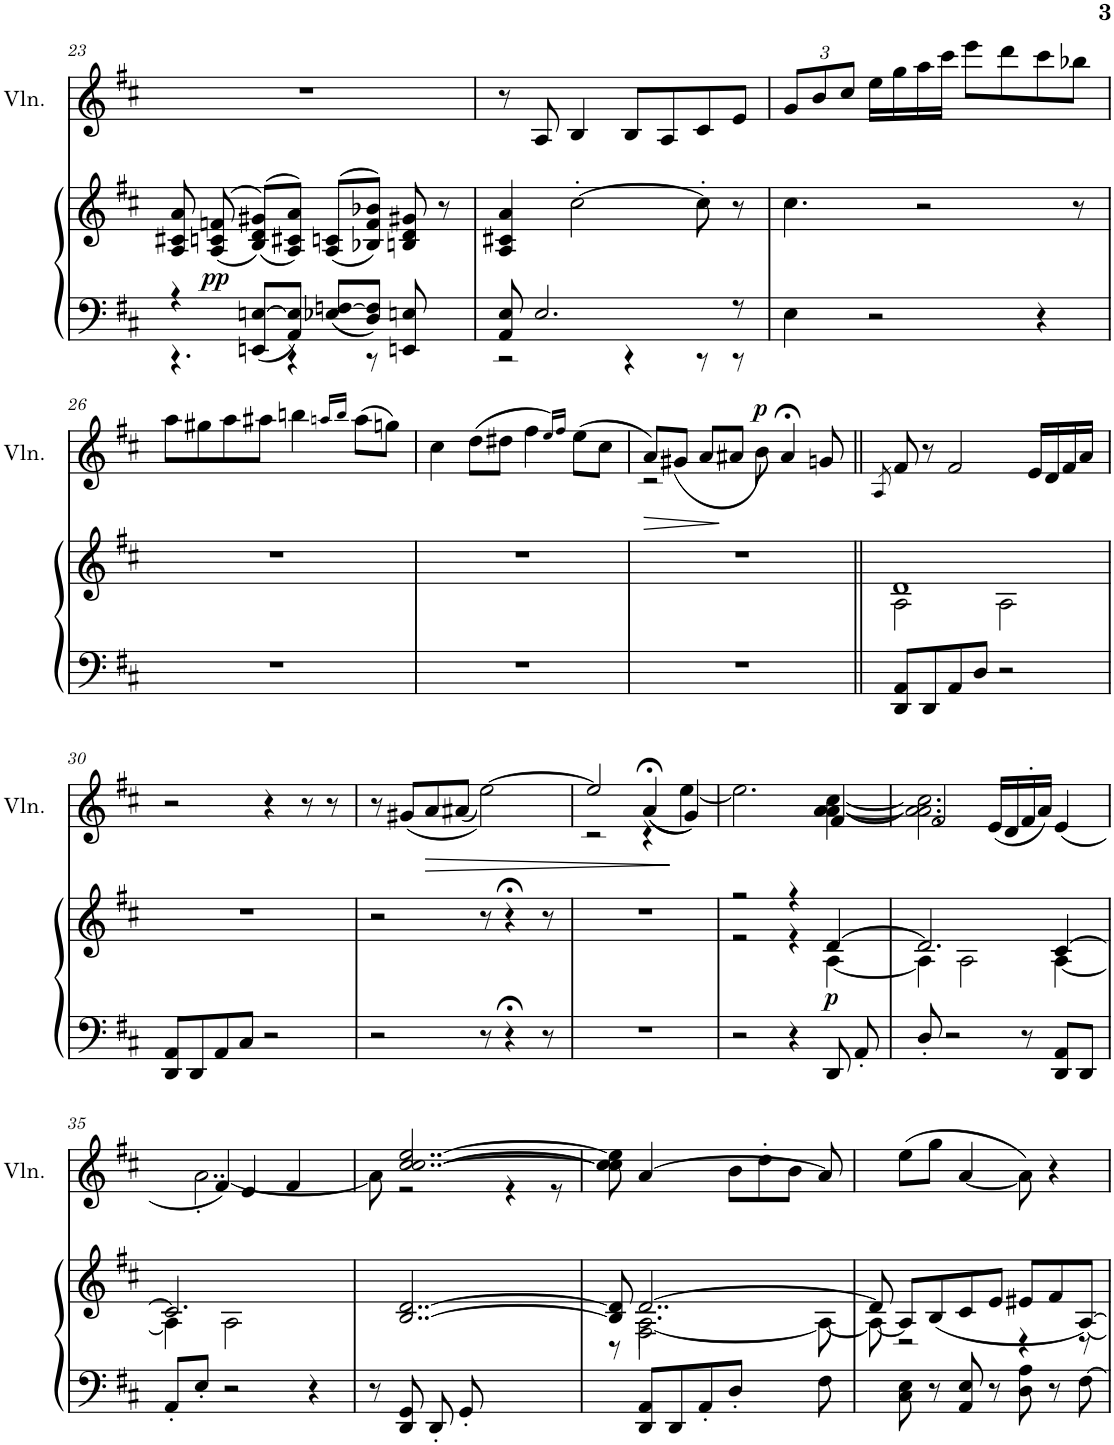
**kern	**kern	**dynam	**kern	**dynam
*part2	*part2	*part2	*part1	*part1
*staff3	*staff2	*staff2/3	*staff1	*staff1
*I"Piano	*	*	*I"Violin	*
*I'Pno	*	*	*I'Vln.	*
!!LO:PB:g=z
*clefF4	*clefG2	*	*clefG2	*
*k[f#c#]	*k[f#c#]	*	*k[f#c#]	*
*M4/4	*M4/4	*	*M4/4	*
*met(c)	*met(c)	*	*met(c)	*
=23	=23	=23	=23	=23
*^	*	*	*	*
4r	4.r	8A/ 8c#X/ 8a/	.	1r	.
!	!	!	!LO:DY:b	!	!
.	.	(>(<8A/ 8cn/ 8fn/	pp	.	.
8EEn/ [8En/L	.	(>(<8B/ 8d/ 8g#X/L))	.	.	.
8AA/ 8E/]J	4r	8A/ 8c#X/ 8a/J))	.	.	.
8E-X/ [8Fn/L	.	(>(<8A/ 8cn/L	.	.	.
8D/ 8F/]J	8r	8B-X/ 8f/ 8b-X/J))	.	.	.
8EEn/ 8En/	4ryy	8Bn/ 8d/ 8g#X/	.	.	.
8ryy	.	8r	.	.	.
=24	=24	=24	=24	=24	=24
8AA/ 8E/	2r	4A/ 4c#X/ 4a/	.	8r	.
2.E/	.	.	.	8A/	.
.	.	[2cc#'\	.	4B/	.
.	4r	.	.	8B/L	.
.	.	.	.	8A/	.
.	8r	8cc#'\]	.	8c#/	.
8r	8r	8r	.	8e/J	.
*v	*v	*	*	*	*
=25	=25	=25	=25	=25
*	*	*	*Xbrackettup	*
4E\	4.cc#\	.	12g/L	.
.	.	.	12b/	.
.	.	.	12cc#/J	.
2r	.	.	16ee\LL	.
.	.	.	16gg\	.
.	2r	.	16aa\	.
.	.	.	16ccc#\JJ	.
.	.	.	8eee\L	.
.	.	.	8ddd\	.
4r	.	.	8ccc#\	.
.	8r	.	8bb-X\J	.
!!LO:LB:g=z
=26	=26	=26	=26	=26
1r	1r	.	8aa\L	.
.	.	.	8gg#X\	.
.	.	.	8aa\	.
.	.	.	8aa#X\J	.
.	.	.	4bbn\	.
.	.	.	16qaan/LL	.
.	.	.	16qbb/JJ	.
.	.	.	(8aa\L	.
.	.	.	8ggn\J)	.
=27	=27	=27	=27	=27
1r	1r	.	4cc#\	.
.	.	.	(8dd\L	.
.	.	.	8dd#X\J	.
.	.	.	4ff#\)	.
.	.	.	16qee/LL	.
.	.	.	16qff#/JJ	.
.	.	.	(8ee\L	.
.	.	.	8cc#\J)	.
=28	=28	=28	=28	=28
!	!	!	!	!LO:HP:b
*	*	*	*^	*
1r	1r	.	8a/L	2r	>
.	.	.	(8g#X/J	.	.
.	.	.	8a/L	.	.
.	.	.	8a#X/J)	.	]
!	!	!	!	!	!LO:DY:a
.	.	.	8b\	2ryy	p
.	.	.	4a#;</	.	.
.	.	.	8gn/	.	.
*	*	*	*v	*v	*
=29||	=29||	=29||	=29||	=29||
.	.	.	8qA/	.
*	*^	*	*	*
8DD/ 8AA/L	1d	2A\	.	8f#/	.
8DD/	.	.	.	8r	.
8AA/	.	.	.	2f#/	.
8D/J	.	.	.	.	.
2r	.	2A\	.	.	.
.	.	.	.	16e/LL	.
.	.	.	.	16d/	.
.	.	.	.	16f#/	.
.	.	.	.	16a/JJ	.
*	*v	*v	*	*	*
!!LO:LB:g=z
=30	=30	=30	=30	=30
8DD/ 8AA/L	1r	.	2r	.
8DD/	.	.	.	.
8AA/	.	.	.	.
8C#/J	.	.	.	.
2r	.	.	4r	.
.	.	.	8r	.
.	.	.	8r	.
=31	=31	=31	=31	=31
2r	2r	.	8r	.
.	.	.	(<8g#X/L	.
!	!	!	!	!LO:HP:b
.	.	.	8a/	>
.	.	.	(<8a#X/J	.
8r	8r	.	[2ee\))	.
4r;<	4r;<	.	.	.
8r	8r	.	.	.
=32	=32	=32	=32	=32
*	*	*	*^	*
1r	1r	.	2ee/]	2r	.
.	.	.	(<(<4a;</	4r	.
.	.	.	4g/))	[4ee\	]
=33	=33	=33	=33	=33	=33
*	*^	*	*	*	*
2r	2r	2r	.	2ryy	2.ee\]	.
4r	4r	4r	.	4ryy	.	.
!	!	!	!LO:DY:b	!	!	!
8DD/	[4d/	[4A\	p	4f#/	[4a\ [4a\ [4cc#\	.
8AA'/	.	.	.	.	.	.
=34	=34	=34	=34	=34	=34	=34
8D'/	2.d/]	4A\]	.	2f#/	2.a\] 2.a\] 2.cc#\]	.
2r	.	.	.	.	.	.
.	.	2A\	.	.	.	.
.	.	.	.	(<16e/LL	.	.
.	.	.	.	16d/	.	.
8r	.	.	.	16f#'/	.	.
.	.	.	.	16a/JJ)	.	.
8DD/ 8AA/L	[4c#/	[4A\	.	(<4e/	4ryy	.
8DD/J	.	.	.	.	.	.
!!LO:LB:g=z	!!
=35	=35	=35	=35	=35	=35	=35
8AA'/L	2.c#/]	4A\]	.	8ryy	8ryy	.
8E'/J	.	.	.	4f#/)	[2..a'\	.
2r	.	2A\	.	.	.	.
.	.	.	.	4e/	.	.
.	.	.	.	4f#/	.	.
4r	4ryy	4ryy	.	.	.	.
.	.	.	.	8ryy	.	.
*	*v	*v	*	*	*	*
=36	=36	=36	=36	=36	=36
8r	8ryy	.	8ryy	8a\]	.
8DD/ 8GG/	[2..B/ [2..d/	.	[2..cc#/ [2..cc#/ [2..ee/	2r	.
8DD'/	.	.	.	.	.
8GG'/	.	.	.	.	.
2ryy	.	.	.	.	.
.	.	.	.	4r	.
.	.	.	.	8r	.
*	*	*	*v	*v	*
=37	=37	=37	=37	=37
*	*^	*	*	*
*	*	*^	*	*	*
8ryy	8B/] 8d/]	8ryy	8r	.	8cc#\] 8cc#\] 8ee\]	.
8DD/ 8AA/L	[2..d/	[<2.A\	2F#\	.	[>4a/	.
8DD/	.	.	.	.	.	.
8AA'/	.	.	.	.	8ryy	.
8D'/J	.	.	.	.	8b\L	.
4ryy	.	.	4.ryy	.	8dd'\	.
.	.	.	.	.	8b\J	.
8F#\	.	8A\_	.	.	8a/]	.
*	*	*v	*v	*	*	*
=38	=38	=38	=38	=38	=38
8ryy	8d/]	8A\_	.	8ryy	.
8C#\ 8E\	8A/L]	2r	.	(>8ee\L	.
8r	(<8B/	.	.	8gg\J	.
8AA/ 8E/	8c#/	.	.	[<4a/	.
8r	8e/J	.	.	.	.
8D\ 8A\	8e#X/L	4r	.	8a\])	.
8r	8f#/	.	.	4r	.
[8F#\	[8A/J)	8r	.	.	.
*	*v	*v	*	*	*
=	=	=	=	=
*-	*-	*-	*-	*-
